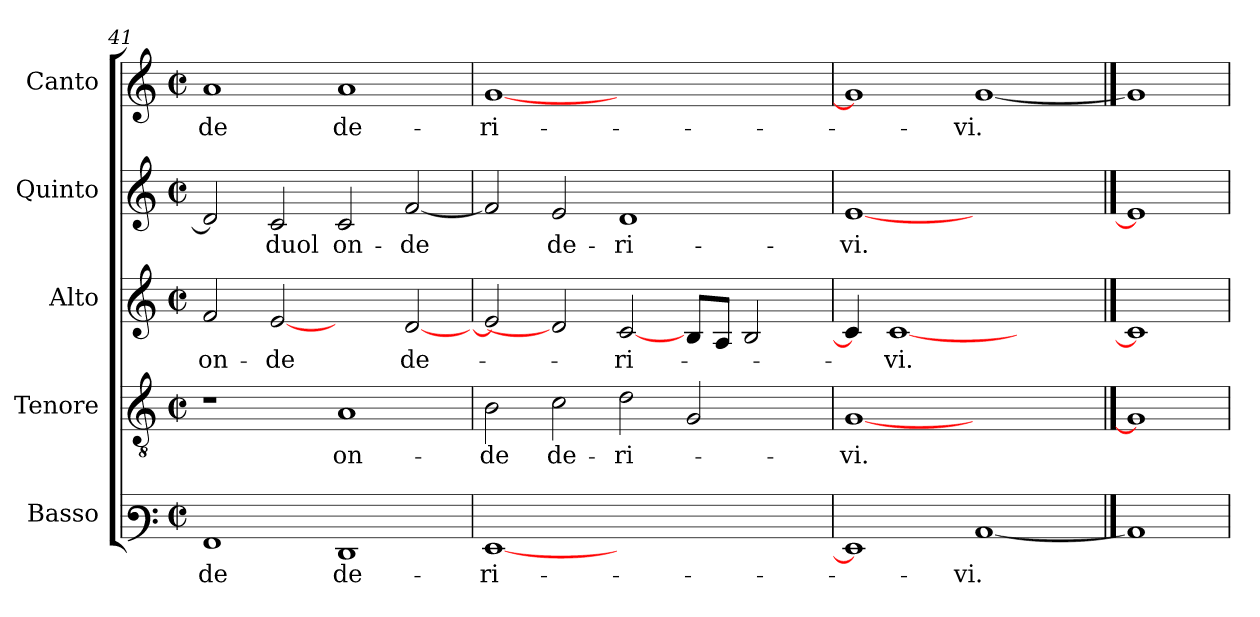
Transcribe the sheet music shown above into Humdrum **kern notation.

**kern	**text	**kern	**text	**kern	**text	**kern	**text	**kern	**text
*part5	*part5	*part4	*part4	*part3	*part3	*part2	*part2	*part1	*part1
*staff5	*staff5	*staff4	*staff4	*staff3	*staff3	*staff2	*staff2	*staff1	*staff1
*I"Basso	*	*I"Tenore	*	*I"Alto	*	*I"Quinto	*	*I"Canto	*
*I'B	*	*I'T	*	*I'A	*	*	*	*	*
*clefF3	*	*clefGv2	*	*clefG2	*	*clefG2	*	*clefG2	*
*k[]	*	*k[]	*	*k[]	*	*k[]	*	*k[]	*
*C:	*	*C:	*	*C:	*	*C:	*	*C:	*
*M2/2	*	*M2/2	*	*M2/2	*	*M2/2	*	*M2/2	*
*met(c|)	*	*met(c|)	*	*met(c|)	*	*met(c|)	*	*met(c|)	*
=41	=41	=41	=41	=41	=41	=41	=41	=41	=41
1AA	-de	1r	.	2f	on-	2d]	.	1a	-de
.	.	.	.	[2e	-de	2c	-duol	.	.
1FF	de-	1A	on-	2ryy	.	2c	on-	1a	de-
.	.	.	.	[2d	de-	[2f	-de	.	.
=42	=42	=42	=42	=42	=42	=42	=42	=42	=42
[1GG	ri-	2B	-de	2e]	.	2f]	.	[1g	ri-
.	.	2c	de-	2d]	.	2e	de-	.	.
1ryy	.	2d	ri-	[2c	ri-	1d	ri-	1ryy	.
.	.	2G	.	8BL	.	.	.	.	.
.	.	.	.	8AJ	.	.	.	.	.
.	.	.	.	2B	.	.	.	.	.
4ryy	.	4ryy	.	.	.	4ryy	.	4ryy	.
=43	=43	=43	=43	=43	=43	=43	=43	=43	=43
1GG]	.	[1G	-vi.	4c]	.	[1e	-vi.	1g]	.
.	.	.	.	[1c	-vi.	.	.	.	.
[1C	-vi.	1ryy	.	.	.	1ryy	.	[1g	-vi.
.	.	.	.	2.ryy	.	.	.	.	.
==44	==44	==44	==44	==44	==44	==44	==44	==44	==44
1C]	.	1G]	.	1c]	.	1e]	.	1g]	.
=	=	=	=	=	=	=	=	=	=
*-	*-	*-	*-	*-	*-	*-	*-	*-	*-
